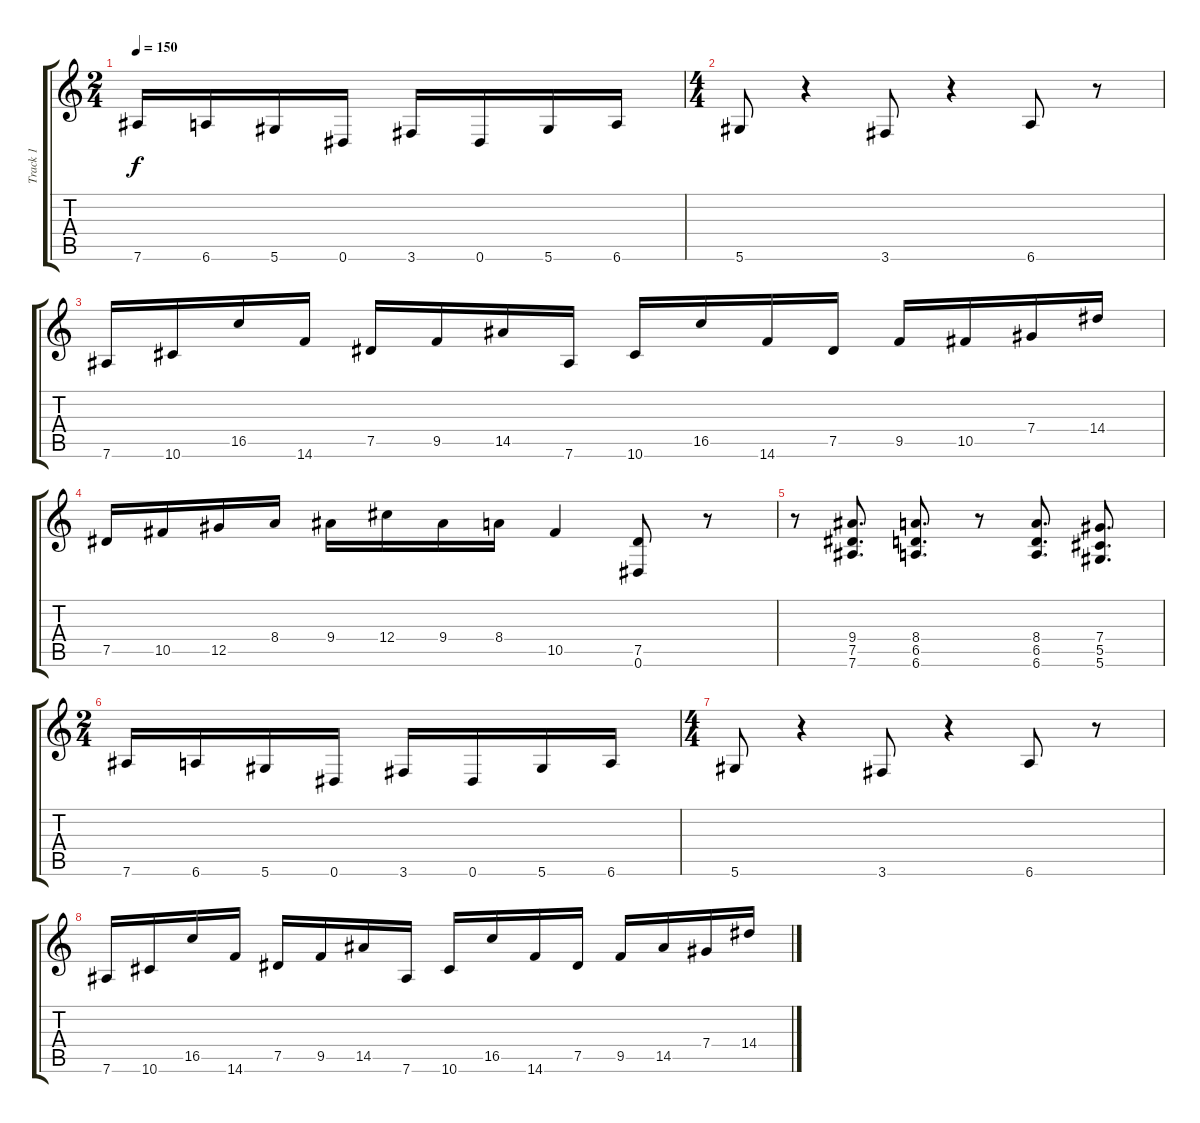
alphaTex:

\track ("Track 1" "Track 1") {instrument acousticguitarsteel}
\staff {score tabs}
\tuning (Eb4 Bb3 Gb3 Db3 Ab2 Eb2) {hide}
\ts (2 4)
\tempo 150
\clef g2
\ks c
7.6.16{dy f} 6.6.16 5.6.16 0.6.16 3.6.16 0.6.16 5.6.16 6.6.16 |
\ts (4 4)
5.6.8 r.4 3.6.8 r.4 6.6.8 r.8 |
7.6.16 10.6.16 16.5.16 14.6.16 7.5.16 9.5.16 14.5.16 7.6.16 10.6.16 16.5.16 14.6.16 7.5.16 9.5.16 10.5.16 7.4.16 14.4.16 |
7.5.16 10.5.16 12.5.16 8.4.16 9.4.16 12.4.16 9.4.16 8.4.16 10.5.4 (7.5 0.6).8 r.8 |
r.8 (9.4 7.5 7.6).8{d} (8.4 6.5 6.6).8{d} r.8 (8.4 6.5 6.6).8{d} (7.4 5.5 5.6).8{d} |
\ts (2 4)
7.6.16 6.6.16 5.6.16 0.6.16 3.6.16 0.6.16 5.6.16 6.6.16 |
\ts (4 4)
5.6.8 r.4 3.6.8 r.4 6.6.8 r.8 |
7.6.16 10.6.16 16.5.16 14.6.16 7.5.16 9.5.16 14.5.16 7.6.16 10.6.16 16.5.16 14.6.16 7.5.16 9.5.16 14.5.16 7.4.16 14.4.16
